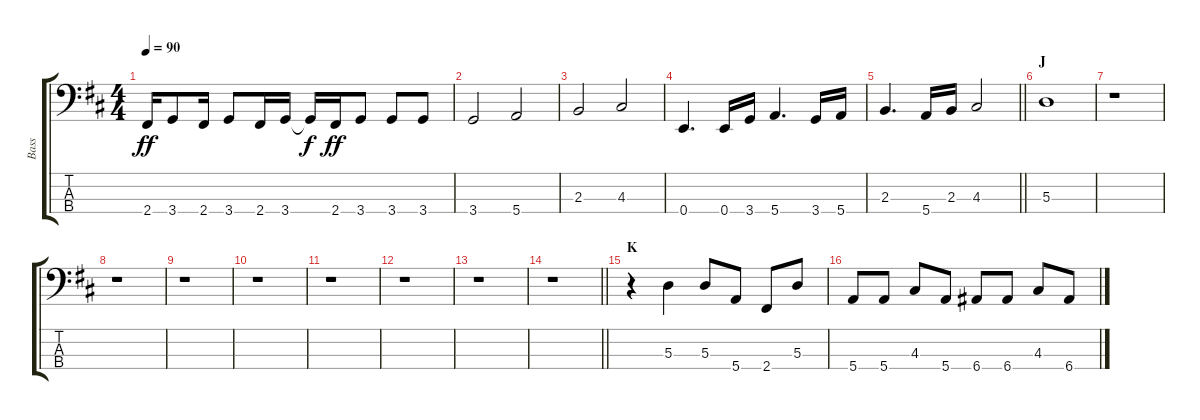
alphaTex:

\track ("Bass" "Bass") {instrument electricbasspick}
\staff {score tabs}
\tuning (G2 D2 A1 E1) {hide}
\ts (4 4)
\tempo 90
\clef f4
\ks d
2.4.16{dy ff} 3.4.8 2.4.16 3.4.8 2.4.16 3.4.16 3.4{t}.16{dy f} 2.4.16{dy ff} 3.4.8 3.4.8 3.4.8 |
3.4.2 5.4.2 |
2.3.2 4.3.2 |
0.4.4{d} 0.4.16 3.4.16 5.4.4{d} 3.4.16 5.4.16 |
\barLineRight lightlight
2.3.4{d} 5.4.16 2.3.16 4.3.2 |
\section ("" "J")
5.3.1 |
r.1 |
r.1 |
r.1 |
r.1 |
r.1 |
r.1 |
r.1 |
\barLineRight lightlight
r.1 |
\section ("" "K")
r.4 5.3.4 5.3.8 5.4.8 2.4.8 5.3.8 |
5.4.8 5.4.8 4.3.8 5.4.8 6.4.8 6.4.8 4.3.8 6.4.8
